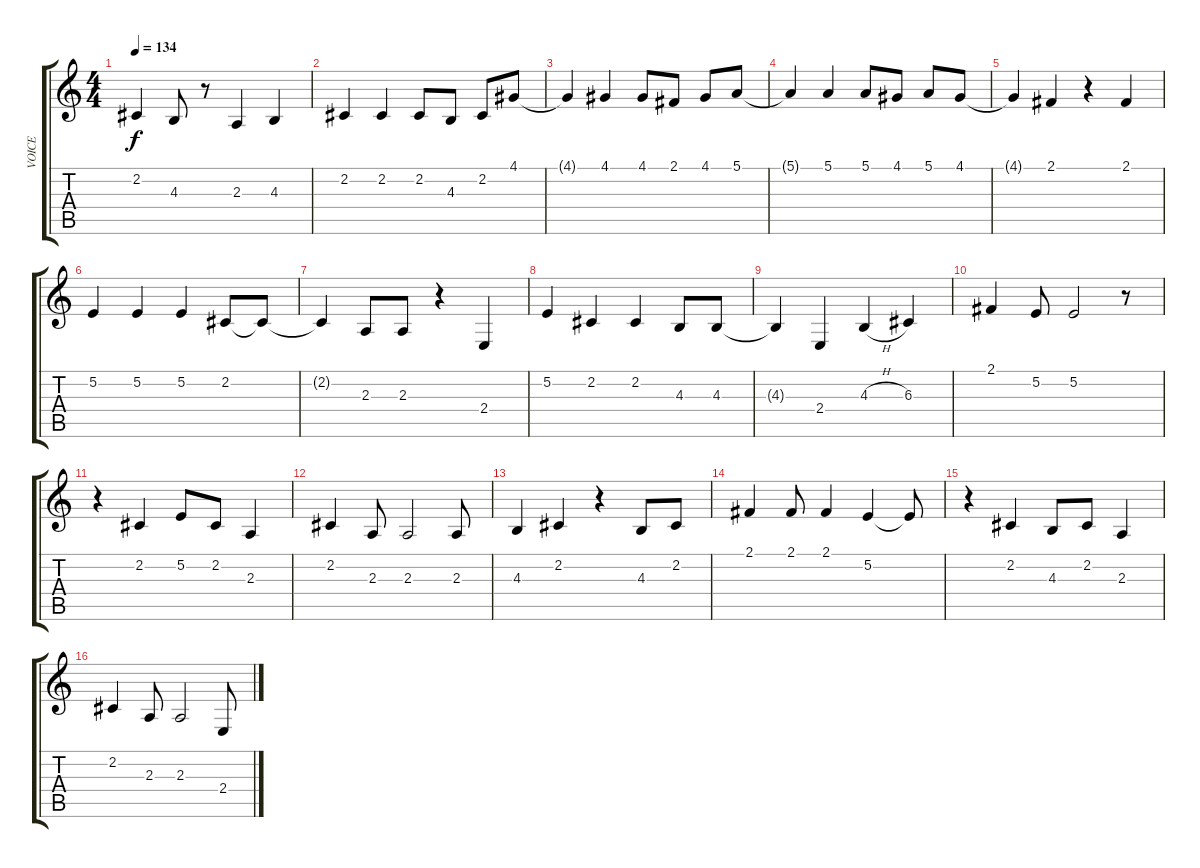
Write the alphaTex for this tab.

\track ("VOICE" "VOICE") {instrument violin}
\staff {score tabs}
\tuning (E4 B3 G3 D3 A2 E2) {hide}
\ts (4 4)
\tempo 134
\clef g2
\ks c
2.2.4{dy f} 4.3.8 r.8 2.3.4 4.3.4 |
2.2.4 2.2.4 2.2.8 4.3.8 2.2.8 4.1.8 |
4.1{t}.4 4.1.4 4.1.8 2.1.8 4.1.8 5.1.8 |
5.1{t}.4 5.1.4 5.1.8 4.1.8 5.1.8 4.1.8 |
4.1{t}.4 2.1.4 r.4 2.1.4 |
5.2.4 5.2.4 5.2.4 2.2.8 2.2{t}.8 |
2.2{t}.4 2.3.8 2.3.8 r.4 2.4.4 |
5.2.4 2.2.4 2.2.4 4.3.8 4.3.8 |
4.3{t}.4 2.4.4 4.3{h}.4 6.3.4 |
2.1.4 5.2.8 5.2.2 r.8 |
r.4 2.2.4 5.2.8 2.2.8 2.3.4 |
2.2.4 2.3.8 2.3.2 2.3.8 |
4.3.4 2.2.4 r.4 4.3.8 2.2.8 |
2.1.4 2.1.8 2.1.4 5.2.4 5.2{t}.8 |
r.4 2.2.4 4.3.8 2.2.8 2.3.4 |
2.2.4 2.3.8 2.3.2 2.4.8
